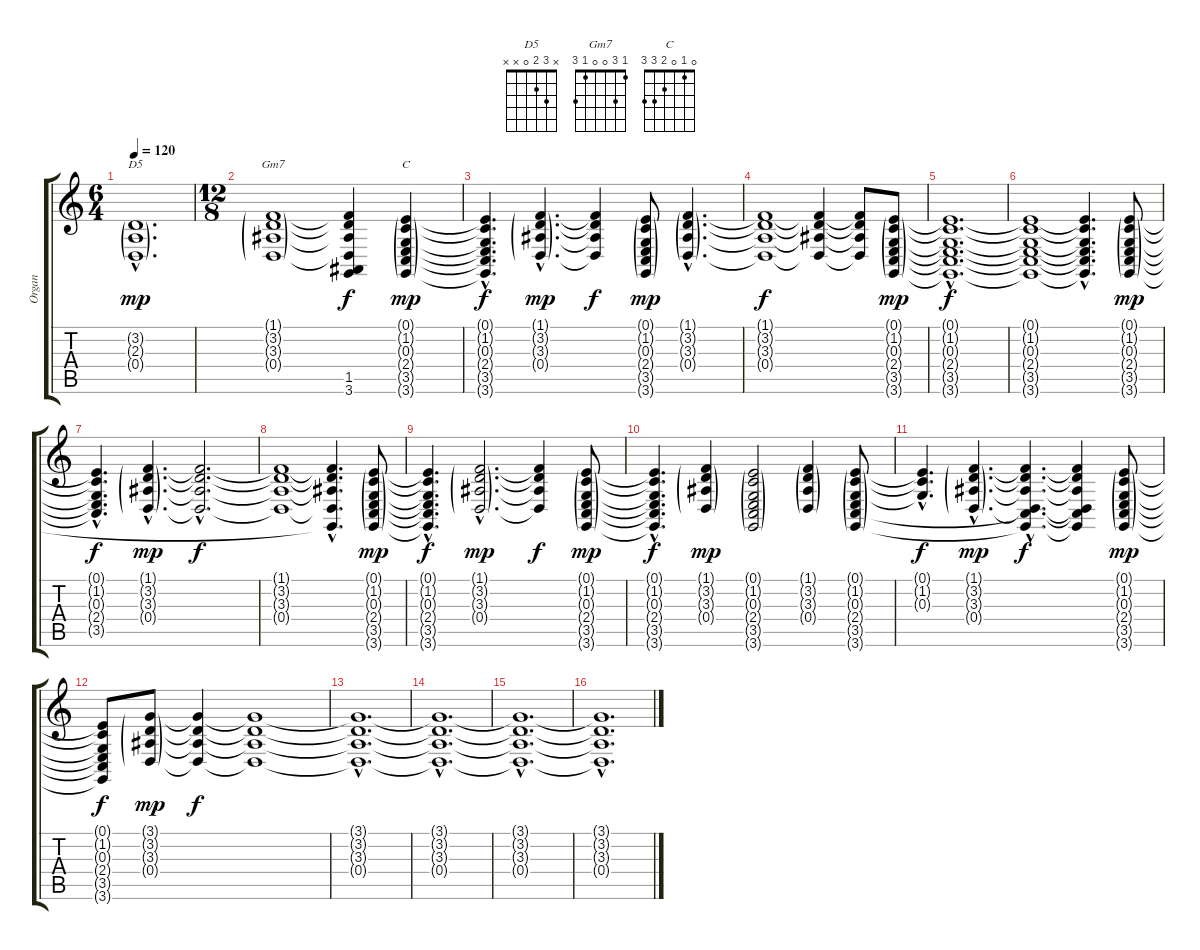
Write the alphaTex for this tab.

\track ("Organ" "Organ") {instrument drawbarorgan}
\staff {score tabs}
\tuning (E4 B3 G3 D3 A2 E2) {hide}
\chord ("D5" x 3 2 0 x x)
\chord ("Gm7" 1 3 0 0 1 3)
\chord ("C" 0 1 0 2 3 3)
\ts (6 4)
\tempo 120
\clef g2
\ks c
(3.2{g hac} 2.3{g hac} 0.4{g hac}).1{d ch "D5" dy mp} |
\ts (12 8)
(1.1{g} 3.2{g} 3.3{g} 0.4{g}).1{ch "Gm7"} (1.1{t} 3.2{t} 3.3{t} 0.4{t} 1.5{t} 3.6{t}).4{dy f} (0.1{g} 1.2{g} 0.3{g} 2.4{g} 3.5{g} 3.6{g}).4{ch "C" dy mp} |
(0.1{hac t} 1.2{hac t} 0.3{hac t} 2.4{hac t} 3.5{hac t} 3.6{hac t}).4{d dy f} (1.1{g hac} 3.2{g hac} 3.3{g hac} 0.4{g hac}).4{d dy mp} (1.1{t} 3.2{t} 3.3{t} 0.4{t}).4{dy f} (0.1{g} 1.2{g} 0.3{g} 2.4{g} 3.5{g} 3.6{g}).8{dy mp} (1.1{g hac} 3.2{g hac} 3.3{g hac} 0.4{g hac}).4{d} |
(1.1{t} 3.2{t} 3.3{t} 0.4{t}).1{dy f} (1.1{t} 3.2{t} 3.3{t} 0.4{t}).4 (1.1{t} 3.2{t} 3.3{t} 0.4{t}).8 (0.1{g} 1.2{g} 0.3{g} 2.4{g} 3.5{g} 3.6{g}).8{dy mp} |
(0.1{hac t} 1.2{hac t} 0.3{hac t} 2.4{hac t} 3.5{hac t} 3.6{hac t}).1{d dy f} |
(0.1{t} 1.2{t} 0.3{t} 2.4{t} 3.5{t} 3.6{t}).1 (0.1{hac t} 1.2{hac t} 0.3{hac t} 2.4{hac t} 3.5{hac t} 3.6{hac t}).4{d} (0.1{g} 1.2{g} 0.3{g} 2.4{g} 3.5{g} 3.6{g}).8{dy mp} |
(0.1{hac t} 1.2{hac t} 0.3{hac t} 2.4{hac t} 3.5{hac t}).4{d dy f} (1.1{g hac} 3.2{g hac} 3.3{g hac} 0.4{g hac}).4{d dy mp} (1.1{hac t} 3.2{hac t} 3.3{hac t} 0.4{hac t}).2{d dy f} |
(1.1{t} 3.2{t} 3.3{t} 0.4{t}).1 (1.1{hac t} 3.2{hac t} 3.3{hac t} 0.4{hac t} 3.6{hac t}).4{d} (0.1{g} 1.2{g} 0.3{g} 2.4{g} 3.5{g} 3.6{g}).8{dy mp} |
(0.1{hac t} 1.2{hac t} 0.3{hac t} 2.4{hac t} 3.5{hac t} 3.6{hac t}).4{d dy f} (1.1{g hac} 3.2{g hac} 3.3{g hac} 0.4{g hac}).2{d dy mp} (1.1{t} 3.2{t} 3.3{t} 0.4{t}).4{dy f} (0.1{g} 1.2{g} 0.3{g} 2.4{g} 3.5{g} 3.6{g}).8{dy mp} |
(0.1{hac t} 1.2{hac t} 0.3{hac t} 2.4{hac t} 3.5{hac t} 3.6{hac t}).4{d dy f} (1.1{g} 3.2{g} 3.3{g} 0.4{g}).4{dy mp} (0.1{g} 1.2{g} 0.3{g} 2.4{g} 3.5{g} 3.6{g}).2 (1.1{g} 3.2{g} 3.3{g} 0.4{g}).4 (0.1{g} 1.2{g} 0.3{g} 2.4{g} 3.5{g} 3.6{g}).8 |
(0.1{hac t} 1.2{hac t} 0.3{hac t}).4{d dy f} (1.1{g hac} 3.2{g hac} 3.3{g hac} 0.4{g hac}).4{d dy mp} (1.1{hac t} 3.2{hac t} 3.3{hac t} 0.4{hac t} 3.5{hac t} 3.6{hac t}).4{d dy f} (1.1{t} 3.2{t} 3.3{t} 0.4{t} 3.5{t} 3.6{t}).4 (0.1{g} 1.2{g} 0.3{g} 2.4{g} 3.5{g} 3.6{g}).8{dy mp} |
(0.1{t} 1.2{t} 0.3{t} 2.4{t} 3.5{t} 3.6{t}).8{dy f} (3.1{g} 3.2{g} 3.3{g} 0.4{g}).8{dy mp} (3.1{t} 3.2{t} 3.3{t} 0.4{t}).4{dy f} (3.1{t} 3.2{t} 3.3{t} 0.4{t}).1 |
(3.1{hac t} 3.2{hac t} 3.3{hac t} 0.4{hac t}).1{d} |
(3.1{hac t} 3.2{hac t} 3.3{hac t} 0.4{hac t}).1{d} |
(3.1{hac t} 3.2{hac t} 3.3{hac t} 0.4{hac t}).1{d} |
(3.1{hac t} 3.2{hac t} 3.3{hac t} 0.4{hac t}).1{d}
